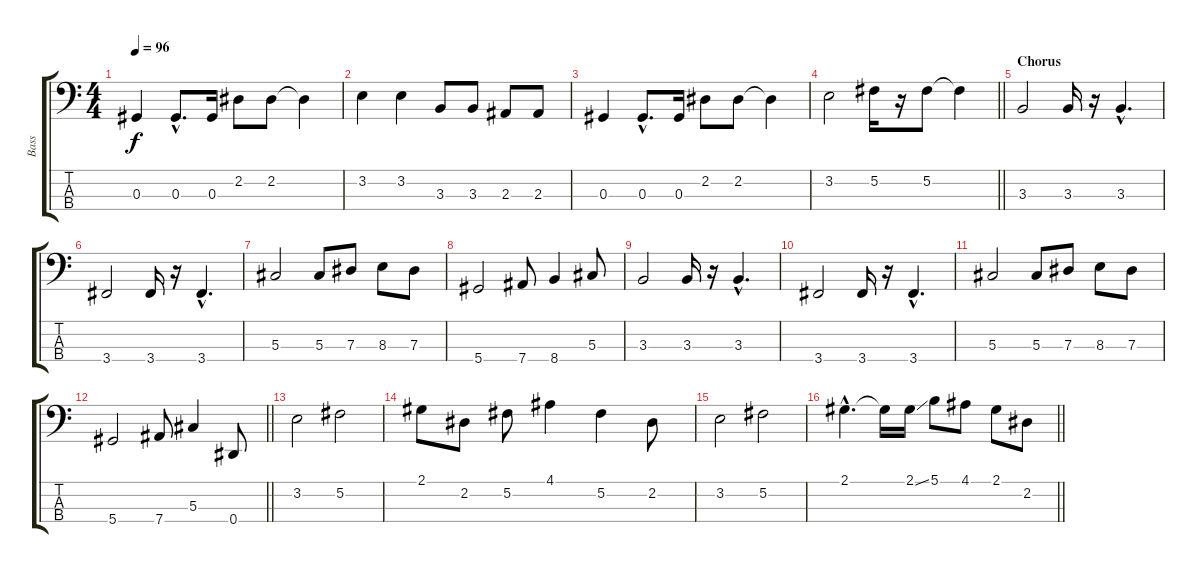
\track ("Bass" "Bass") {instrument electricbassfinger}
\staff {score tabs}
\tuning (Gb2 Db2 Ab1 Eb1) {hide}
\ts (4 4)
\tempo 96
\clef f4
\ks c
0.3.4{dy f} 0.3{hac}.8{d} 0.3.16 2.2.8 2.2.8 2.2{t}.4 |
3.2.4 3.2.4 3.3.8 3.3.8 2.3.8 2.3.8 |
0.3.4 0.3{hac}.8{d} 0.3.16 2.2.8 2.2.8 2.2{t}.4 |
\barLineRight lightlight
3.2.2 5.2.16 r.16 5.2.8 5.2{t}.4 |
\section ("" "Chorus")
3.3.2 3.3.16 r.16 3.3{hac}.4{d} |
3.4.2 3.4.16 r.16 3.4{hac}.4{d} |
5.3.2 5.3.8 7.3.8 8.3.8 7.3.8 |
5.4.2 7.4.8 8.4.4 5.3.8 |
3.3.2 3.3.16 r.16 3.3{hac}.4{d} |
3.4.2 3.4.16 r.16 3.4{hac}.4{d} |
5.3.2 5.3.8 7.3.8 8.3.8 7.3.8 |
\barLineRight lightlight
5.4.2 7.4.8 5.3.4 0.4.8 |
3.2.2 5.2.2 |
2.1.8 2.2.8 5.2.8 4.1.4 5.2.4 2.2.8 |
3.2.2 5.2.2 |
\barLineRight lightlight
2.1{hac}.4{d} 2.1{t}.16 2.1{ss}.16 5.1.8 4.1.8 2.1.8 2.2.8
